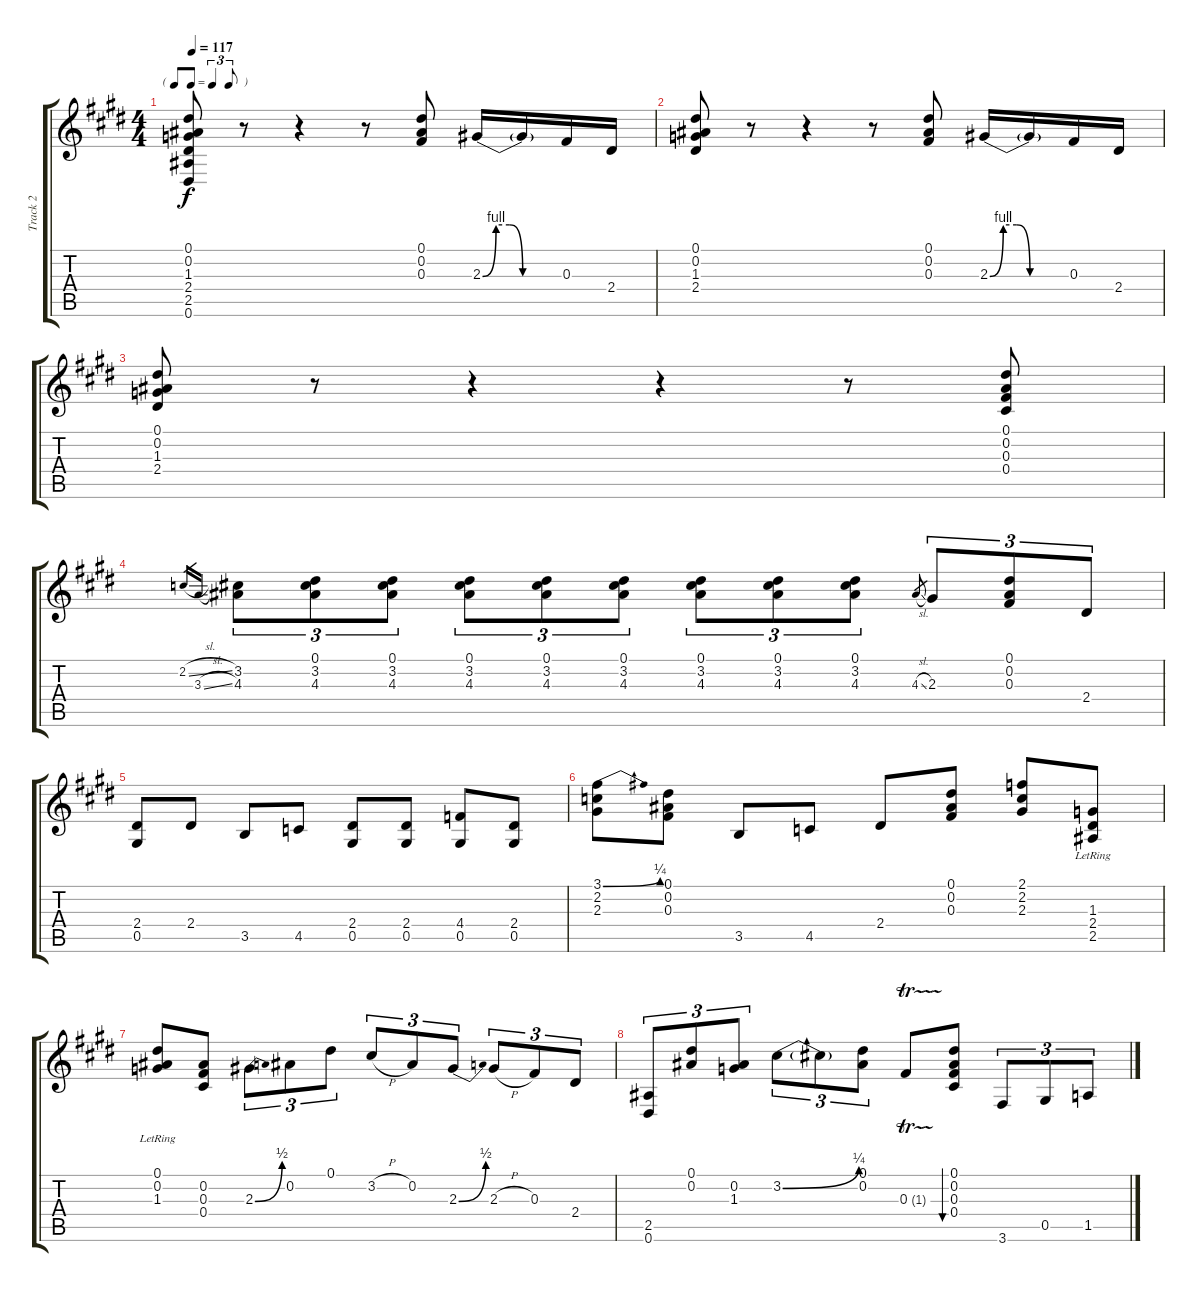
\track ("Track 2" "Track 2") {instrument electricguitarjazz}
\staff {score tabs}
\tuning (Eb4 Bb3 Gb3 Db3 Ab2 Eb2) {hide}
\ts (4 4)
\tf triplet8th
\tempo 117
\clef g2
\ks e
(0.1 0.2 1.3 2.4 2.5 0.6).8{dy f} r.8 r.4 r.8 (0.1 0.2 0.3).8 2.3{be (custom 0 0 10 4 20 4 30 0 60 0)}.16 2.3{t}.16 0.3.16 2.4.16 |
(0.1 0.2 1.3 2.4).8 r.8 r.4 r.8 (0.1 0.2 0.3).8 2.3{be (custom 0 0 10 4 20 4 30 0 60 0)}.16 2.3{t}.16 0.3.16 2.4.16 |
(0.1 0.2 1.3 2.4).8 r.8 r.4 r.4 r.8 (0.1 0.2 0.3 0.4).8 |
2.2{sl}.16{gr} 3.3{sl}.16{gr} (3.2 4.3).8{tu (3 2)} (0.1 3.2 4.3).8{tu (3 2)} (0.1 3.2 4.3).8{tu (3 2)} (0.1 3.2 4.3).8{tu (3 2)} (0.1 3.2 4.3).8{tu (3 2)} (0.1 3.2 4.3).8{tu (3 2)} (0.1 3.2 4.3).8{tu (3 2)} (0.1 3.2 4.3).8{tu (3 2)} (0.1 3.2 4.3).8{tu (3 2)} 4.3{sl}.8{gr} 2.3.8{tu (3 2)} (0.1 0.2 0.3).8{tu (3 2)} 2.4.8{tu (3 2)} |
(2.4 0.5).8 2.4.8 3.5.8 4.5.8 (2.4 0.5).8 (2.4 0.5).8 (4.4 0.5).8 (2.4 0.5).8 |
(3.1{be (bend 0 0 60 1)} 2.2 2.3).8 (0.1 0.2 0.3).8 3.5.8 4.5.8 2.4.8 (0.1 0.2 0.3).8 (2.1 2.2 2.3).8 (1.3{lr} 2.4{lr} 2.5{lr}).8 |
(0.1{lr} 0.2{lr} 1.3{lr}).8 (0.2 0.3 0.4).8 2.3{be (bend 0 0 60 2)}.8{tu (3 2)} 0.2.8{tu (3 2)} 0.1.8{tu (3 2)} 3.2{h}.8{tu (3 2)} 0.2.8{tu (3 2)} 2.3{be (bend 0 0 60 2)}.8{tu (3 2)} 2.3{h}.8{tu (3 2)} 0.3.8{tu (3 2)} 2.4.8{tu (3 2)} |
(2.5 0.6).8{tu (3 2)} (0.1 0.2).8{tu (3 2)} (0.2 1.3).8{tu (3 2)} 3.2{be (bend 0 0 60 1)}.8{tu (3 2)} 3.2{t}.8{tu (3 2)} (0.1 0.2).8{tu (3 2)} 0.3{tr (1 64)}.8 (0.1 0.2 0.3 0.4).8{bu 60} 3.6.8{tu (3 2)} 0.5.8{tu (3 2)} 1.5.8{tu (3 2)}
